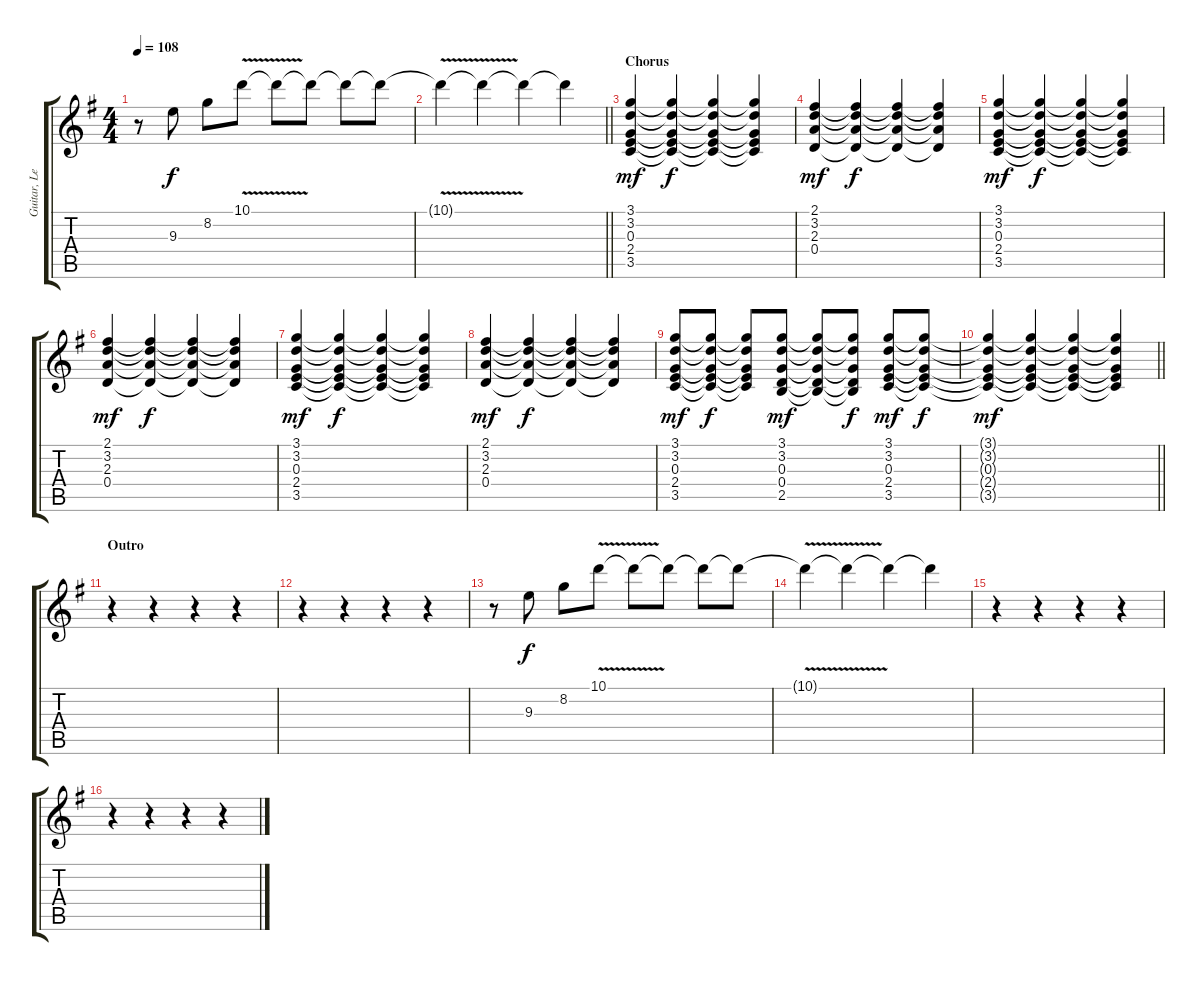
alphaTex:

\track ("Guitar, Lead" "Guitar, Le") {instrument overdrivenguitar}
\staff {score tabs}
\tuning (E4 B3 G3 D3 A2 E2) {hide}
\ts (4 4)
\tempo 108
\clef g2
\ks g
r.8{dy f} 9.3.8 8.2.8 10.1{v}.8 10.1{t}.8 10.1{t}.8 10.1{t}.8 10.1{t}.8 |
\barLineRight lightlight
10.1{v t}.4 10.1{t}.4 10.1{t}.4 10.1{t}.4 |
\section ("" "Chorus")
(3.1 3.2 0.3 2.4 3.5).4{dy mf} (3.1{t} 3.2{t} 0.3{t} 2.4{t} 3.5{t}).4{dy f} (3.1{t} 3.2{t} 0.3{t} 2.4{t} 3.5{t}).4 (3.1{t} 3.2{t} 0.3{t} 2.4{t} 3.5{t}).4 |
(2.1 3.2 2.3 0.4).4{dy mf} (2.1{t} 3.2{t} 2.3{t} 0.4{t}).4{dy f} (2.1{t} 3.2{t} 2.3{t} 0.4{t}).4 (2.1{t} 3.2{t} 2.3{t} 0.4{t}).4 |
(3.1 3.2 0.3 2.4 3.5).4{dy mf} (3.1{t} 3.2{t} 0.3{t} 2.4{t} 3.5{t}).4{dy f} (3.1{t} 3.2{t} 0.3{t} 2.4{t} 3.5{t}).4 (3.1{t} 3.2{t} 0.3{t} 2.4{t} 3.5{t}).4 |
(2.1 3.2 2.3 0.4).4{dy mf} (2.1{t} 3.2{t} 2.3{t} 0.4{t}).4{dy f} (2.1{t} 3.2{t} 2.3{t} 0.4{t}).4 (2.1{t} 3.2{t} 2.3{t} 0.4{t}).4 |
(3.1 3.2 0.3 2.4 3.5).4{dy mf} (3.1{t} 3.2{t} 0.3{t} 2.4{t} 3.5{t}).4{dy f} (3.1{t} 3.2{t} 0.3{t} 2.4{t} 3.5{t}).4 (3.1{t} 3.2{t} 0.3{t} 2.4{t} 3.5{t}).4 |
(2.1 3.2 2.3 0.4).4{dy mf} (2.1{t} 3.2{t} 2.3{t} 0.4{t}).4{dy f} (2.1{t} 3.2{t} 2.3{t} 0.4{t}).4 (2.1{t} 3.2{t} 2.3{t} 0.4{t}).4 |
(3.1 3.2 0.3 2.4 3.5).8{dy mf} (3.1{t} 3.2{t} 0.3{t} 2.4{t} 3.5{t}).8{dy f} (3.1{t} 3.2{t} 0.3{t} 2.4{t} 3.5{t}).8 (3.1 3.2 0.3 0.4 2.5).8{dy mf} (3.1{t} 3.2{t} 0.3{t} 0.4{t} 2.5{t}).8 (3.1{t} 3.2{t} 0.3{t} 0.4{t} 2.5{t}).8{dy f} (3.1 3.2 0.3 2.4 3.5).8{dy mf} (3.1{t} 3.2{t} 0.3{t} 2.4{t} 3.5{t}).8{dy f} |
\barLineRight lightlight
(3.1{t} 3.2{t} 0.3{t} 2.4{t} 3.5{t}).4{dy mf} (3.1{t} 3.2{t} 0.3{t} 2.4{t} 3.5{t}).4 (3.1{t} 3.2{t} 0.3{t} 2.4{t} 3.5{t}).4 (3.1{t} 3.2{t} 0.3{t} 2.4{t} 3.5{t}).4 |
\section ("" "Outro")
r.4 r.4 r.4 r.4 |
r.4 r.4 r.4 r.4 |
r.8 9.3.8{dy f} 8.2.8 10.1{v}.8 10.1{t}.8 10.1{t}.8 10.1{t}.8 10.1{t}.8 |
10.1{v t}.4 10.1{t}.4 10.1{t}.4 10.1{t}.4 |
r.4 r.4 r.4 r.4 |
r.4 r.4 r.4 r.4
